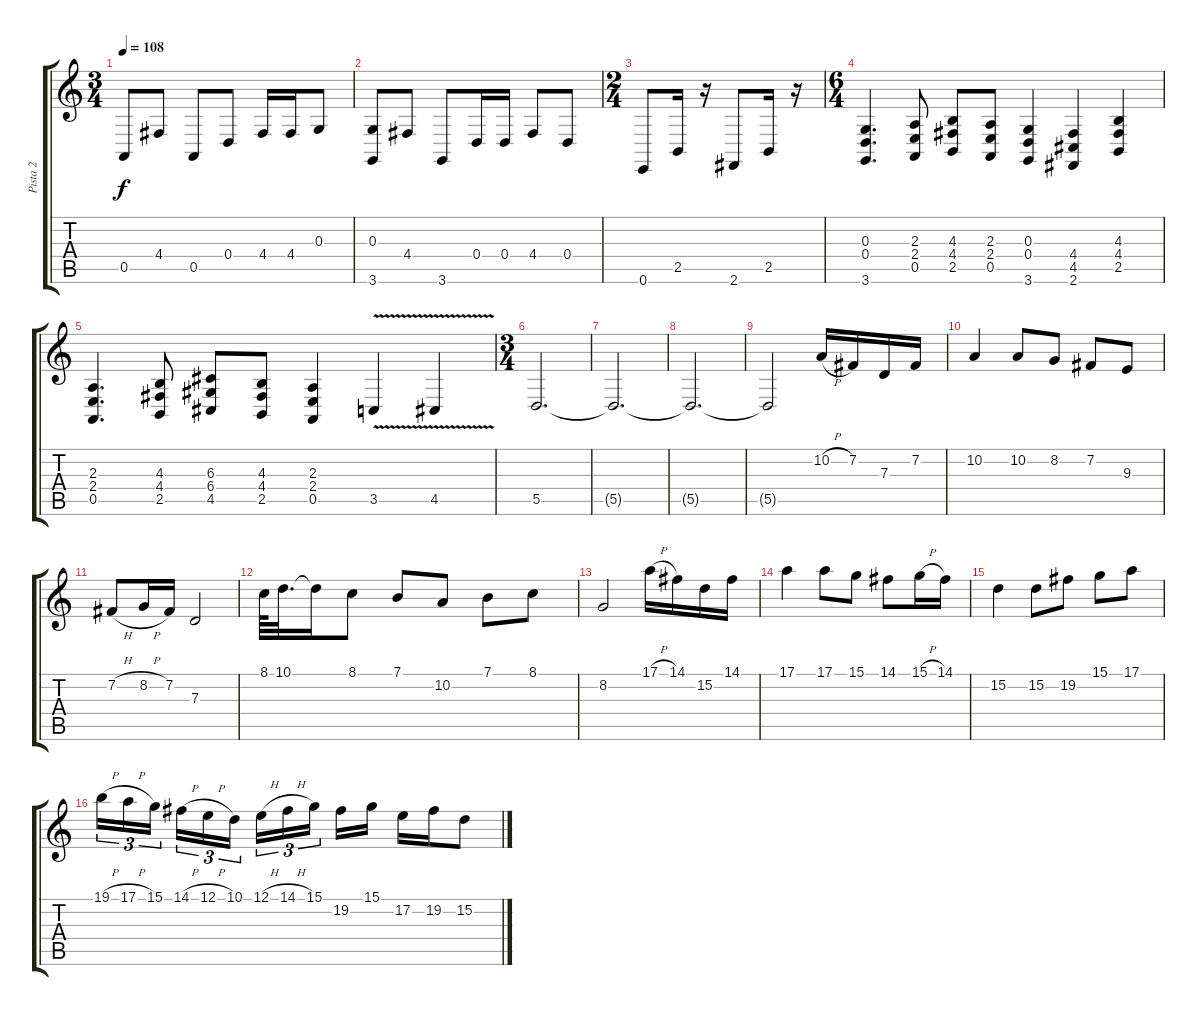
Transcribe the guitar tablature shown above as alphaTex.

\track ("Pista 2" "Pista 2") {instrument violin}
\staff {score tabs}
\tuning (E4 B3 G3 D3 A2 E2) {hide}
\ts (3 4)
\tempo 108
\clef g2
\ks c
0.5.8{dy f} 4.4.8 0.5.8 0.4.8 4.4.16 4.4.16 0.3.8 |
(0.3 3.6).8 4.4.8 3.6.8 0.4.16 0.4.16 4.4.8 0.4.8 |
\ts (2 4)
0.6.8 2.5.16 r.16 2.6.8 2.5.16 r.16 |
\ts (6 4)
(0.3 0.4 3.6).4{d instrument distortionguitar} (2.3 2.4 0.5).8 (4.3 4.4 2.5).8 (2.3 2.4 0.5).8 (0.3 0.4 3.6).4 (4.4 4.5 2.6).4 (4.3 4.4 2.5).4 |
(2.3 2.4 0.5).4{d} (4.3 4.4 2.5).8 (6.3 6.4 4.5).8 (4.3 4.4 2.5).8 (2.3 2.4 0.5).4 3.5{v}.4 4.5{v}.4 |
\ts (3 4)
5.5.2{d instrument violin} |
5.5{t}.2{d} |
5.5{t}.2{d} |
5.5{t}.2 10.2{h}.16 7.2.16 7.3.16 7.2.16 |
10.2.4 10.2.8 8.2.8 7.2.8 9.3.8 |
7.2{h}.8 8.2{h}.16 7.2.16 7.3.2 |
8.1.64 10.1.32{d} 10.1{t}.16 8.1.8 7.1.8 10.2.8 7.1.8 8.1.8 |
8.2.2 17.1{h}.16 14.1.16 15.2.16 14.1.16 |
17.1.4 17.1.8 15.1.8 14.1.8 15.1{h}.16 14.1.16 |
15.2.4 15.2.8 19.2.8 15.1.8 17.1.8 |
19.1{h}.16{tu (3 2)} 17.1{h}.16{tu (3 2)} 15.1.16{tu (3 2) beam splitsecondary} 14.1{h}.16{tu (3 2)} 12.1{h}.16{tu (3 2)} 10.1.16{tu (3 2)} 12.1{h}.16{tu (3 2)} 14.1{h}.16{tu (3 2)} 15.1.16{tu (3 2) beam splitsecondary} 19.2.16 15.1.16 17.2.16 19.2.16 15.2.8
